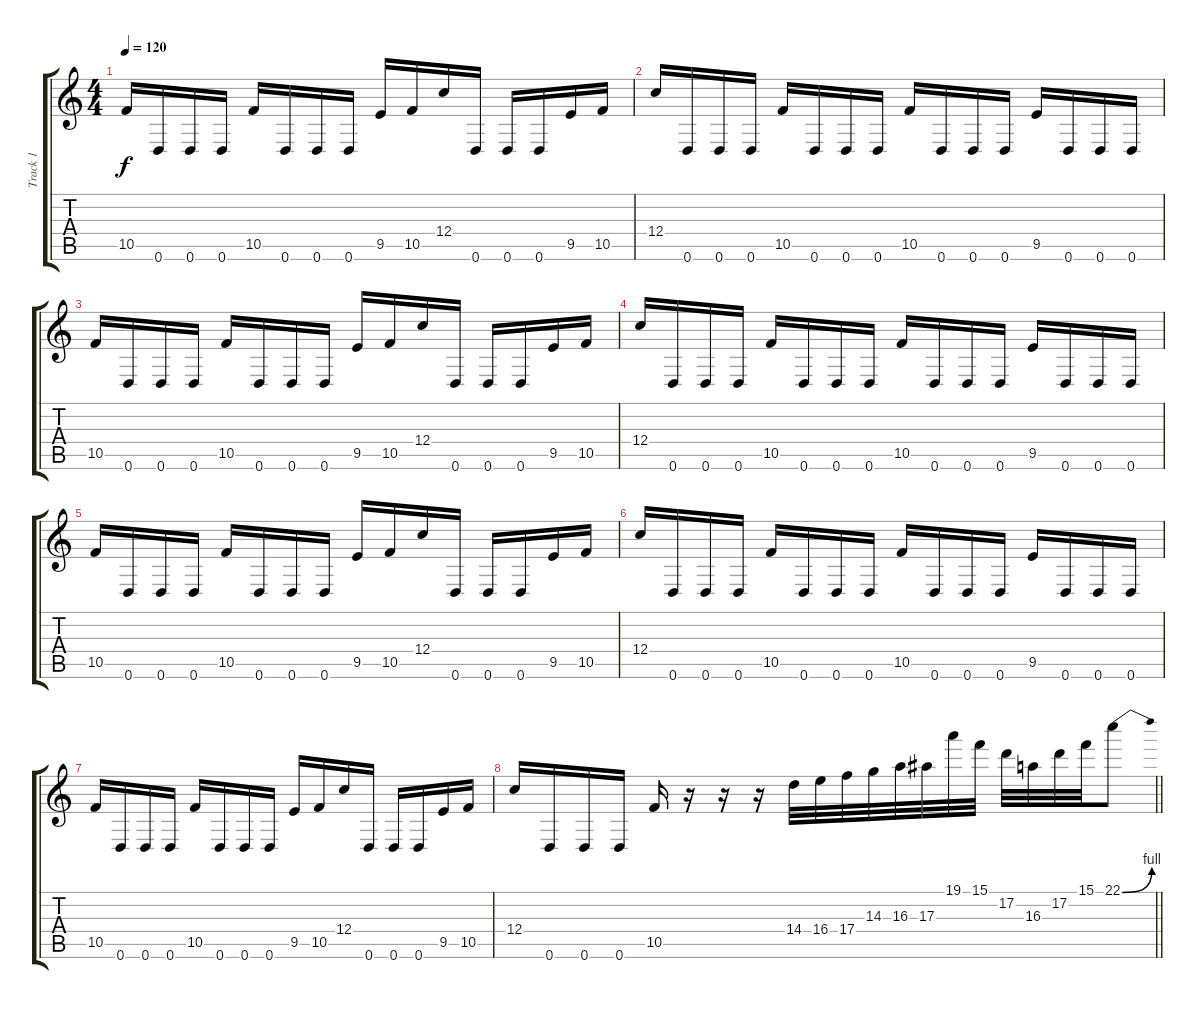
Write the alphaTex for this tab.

\track ("Track 1" "Track 1") {instrument distortionguitar}
\staff {score tabs}
\tuning (D4 A3 F3 C3 G2 D2) {hide}
\ts (4 4)
\tempo 120
\clef g2
\ks c
10.5.16{dy f} 0.6.16 0.6.16 0.6.16 10.5.16 0.6.16 0.6.16 0.6.16 9.5.16 10.5.16 12.4.16 0.6.16 0.6.16 0.6.16 9.5.16 10.5.16 |
12.4.16 0.6.16 0.6.16 0.6.16 10.5.16 0.6.16 0.6.16 0.6.16 10.5.16 0.6.16 0.6.16 0.6.16 9.5.16 0.6.16 0.6.16 0.6.16 |
10.5.16 0.6.16 0.6.16 0.6.16 10.5.16 0.6.16 0.6.16 0.6.16 9.5.16 10.5.16 12.4.16 0.6.16 0.6.16 0.6.16 9.5.16 10.5.16 |
12.4.16 0.6.16 0.6.16 0.6.16 10.5.16 0.6.16 0.6.16 0.6.16 10.5.16 0.6.16 0.6.16 0.6.16 9.5.16 0.6.16 0.6.16 0.6.16 |
10.5.16 0.6.16 0.6.16 0.6.16 10.5.16 0.6.16 0.6.16 0.6.16 9.5.16 10.5.16 12.4.16 0.6.16 0.6.16 0.6.16 9.5.16 10.5.16 |
12.4.16 0.6.16 0.6.16 0.6.16 10.5.16 0.6.16 0.6.16 0.6.16 10.5.16 0.6.16 0.6.16 0.6.16 9.5.16 0.6.16 0.6.16 0.6.16 |
10.5.16 0.6.16 0.6.16 0.6.16 10.5.16 0.6.16 0.6.16 0.6.16 9.5.16 10.5.16 12.4.16 0.6.16 0.6.16 0.6.16 9.5.16 10.5.16 |
\barLineRight lightlight
12.4.16 0.6.16 0.6.16 0.6.16 10.5.16 r.16 r.16 r.16 14.4.32 16.4.32 17.4.32 14.3.32 16.3.32 17.3.32 19.1.32 15.1.32 17.2.32 16.3.32 17.2.32 15.1.32 22.1{be (bend 0 0 60 4)}.8
